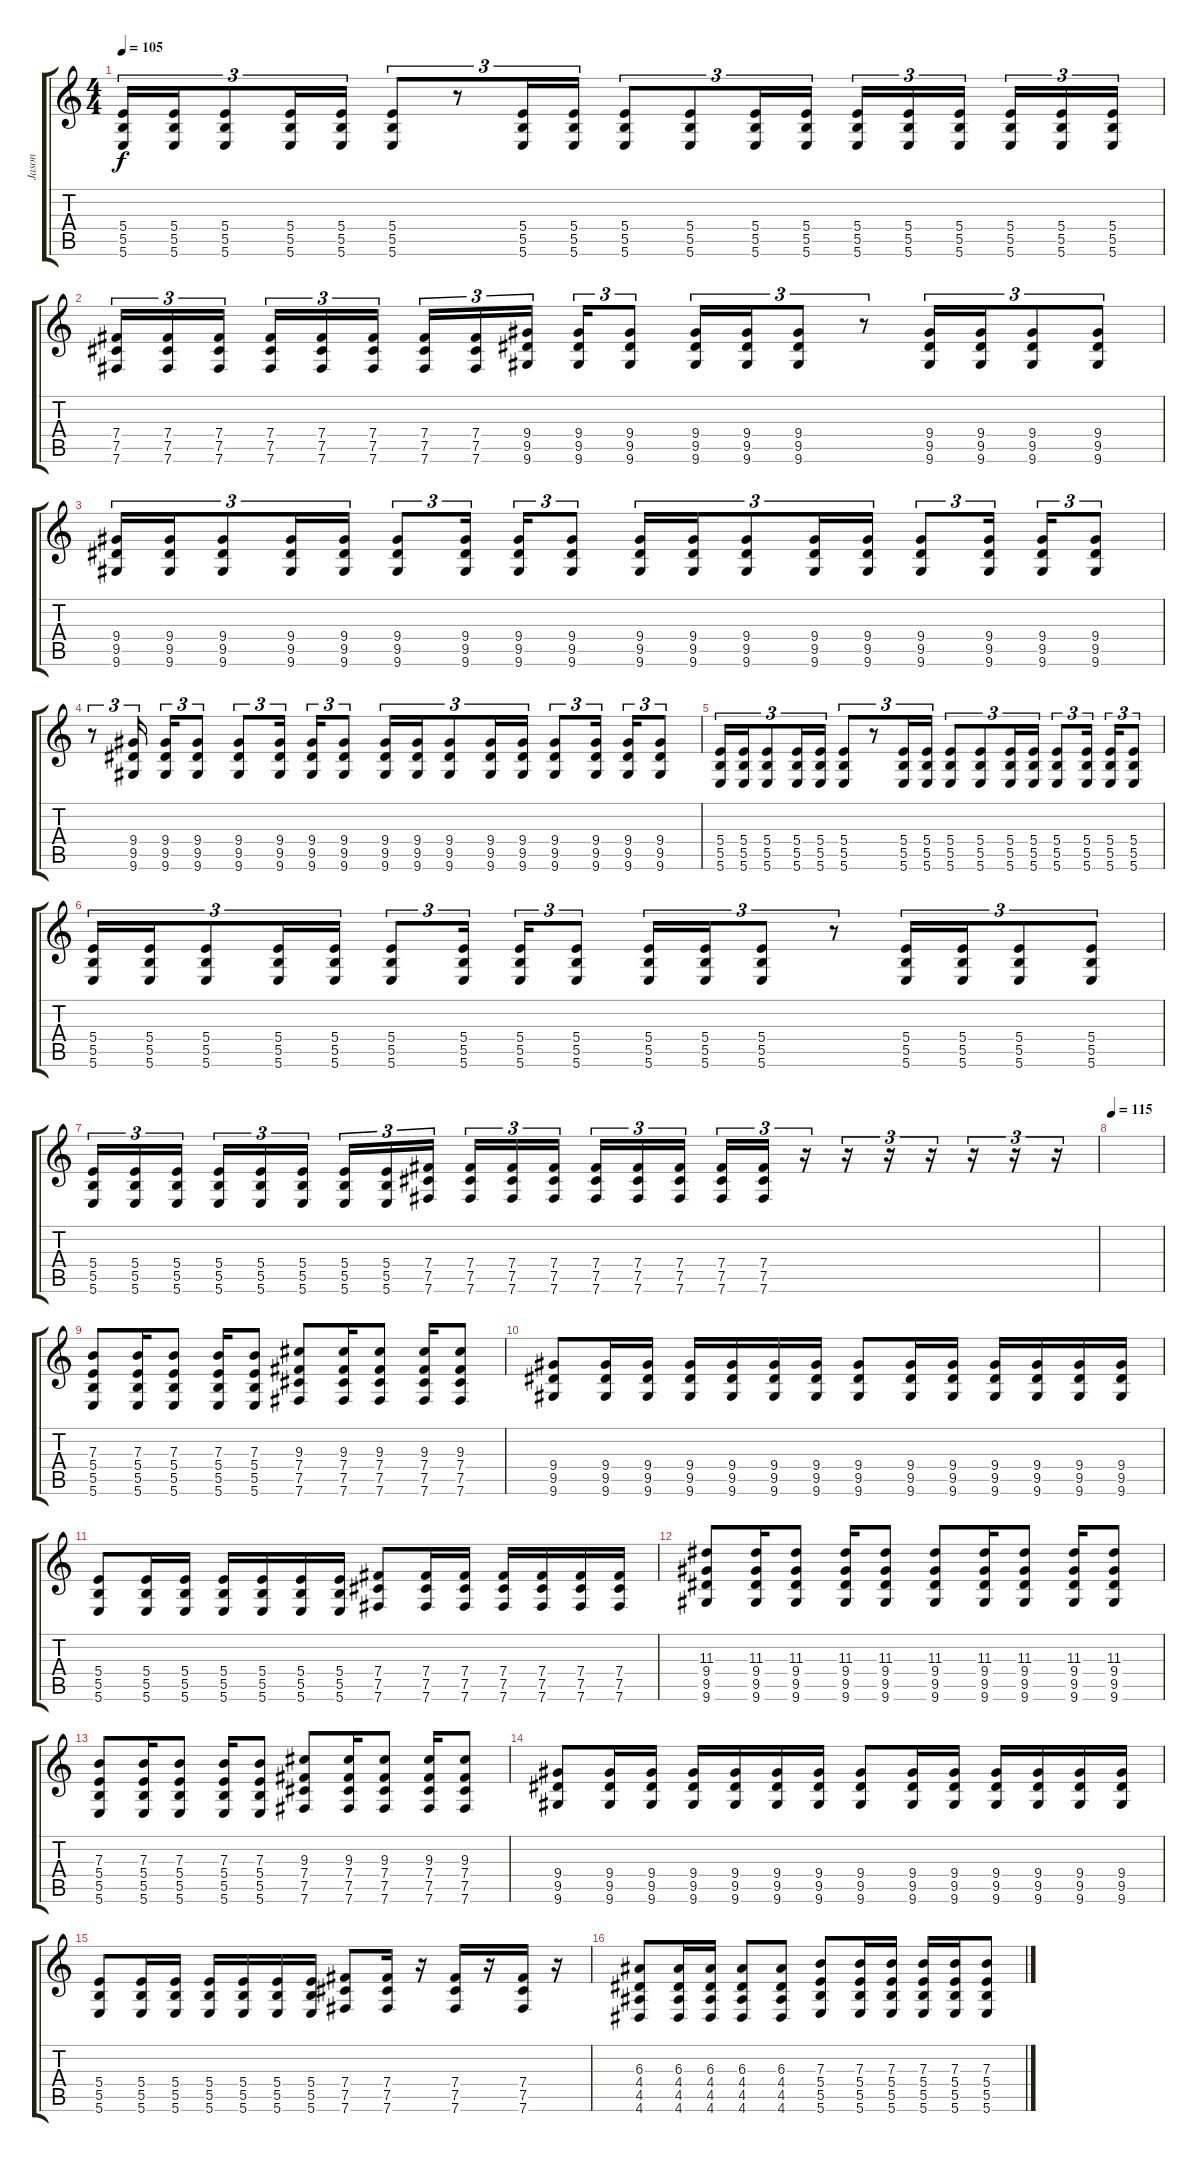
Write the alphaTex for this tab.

\track ("Jason" "Jason") {instrument distortionguitar}
\staff {score tabs}
\tuning (Db4 Ab3 E3 B2 Gb2 B1) {hide}
\ts (4 4)
\tempo 105
\clef g2
\ks c
(5.4 5.5 5.6).16{tu (3 2) dy f} (5.4 5.5 5.6).16{tu (3 2)} (5.4 5.5 5.6).8{tu (3 2)} (5.4 5.5 5.6).16{tu (3 2)} (5.4 5.5 5.6).16{tu (3 2)} (5.4 5.5 5.6).8{tu (3 2)} r.8{tu (3 2)} (5.4 5.5 5.6).16{tu (3 2)} (5.4 5.5 5.6).16{tu (3 2)} (5.4 5.5 5.6).8{tu (3 2)} (5.4 5.5 5.6).8{tu (3 2)} (5.4 5.5 5.6).16{tu (3 2)} (5.4 5.5 5.6).16{tu (3 2)} (5.4 5.5 5.6).16{tu (3 2)} (5.4 5.5 5.6).16{tu (3 2)} (5.4 5.5 5.6).16{tu (3 2) beam splitsecondary} (5.4 5.5 5.6).16{tu (3 2)} (5.4 5.5 5.6).16{tu (3 2)} (5.4 5.5 5.6).16{tu (3 2)} |
(7.4 7.5 7.6).16{tu (3 2)} (7.4 7.5 7.6).16{tu (3 2)} (7.4 7.5 7.6).16{tu (3 2) beam splitsecondary} (7.4 7.5 7.6).16{tu (3 2)} (7.4 7.5 7.6).16{tu (3 2)} (7.4 7.5 7.6).16{tu (3 2)} (7.4 7.5 7.6).16{tu (3 2)} (7.4 7.5 7.6).16{tu (3 2)} (9.4 9.5 9.6).16{tu (3 2) beam splitsecondary} (9.4 9.5 9.6).16{tu (3 2)} (9.4 9.5 9.6).8{tu (3 2)} (9.4 9.5 9.6).16{tu (3 2)} (9.4 9.5 9.6).16{tu (3 2)} (9.4 9.5 9.6).8{tu (3 2)} r.8{tu (3 2)} (9.4 9.5 9.6).16{tu (3 2)} (9.4 9.5 9.6).16{tu (3 2)} (9.4 9.5 9.6).8{tu (3 2)} (9.4 9.5 9.6).8{tu (3 2)} |
(9.4 9.5 9.6).16{tu (3 2)} (9.4 9.5 9.6).16{tu (3 2)} (9.4 9.5 9.6).8{tu (3 2)} (9.4 9.5 9.6).16{tu (3 2)} (9.4 9.5 9.6).16{tu (3 2)} (9.4 9.5 9.6).8{tu (3 2)} (9.4 9.5 9.6).16{tu (3 2) beam splitsecondary} (9.4 9.5 9.6).16{tu (3 2)} (9.4 9.5 9.6).8{tu (3 2)} (9.4 9.5 9.6).16{tu (3 2)} (9.4 9.5 9.6).16{tu (3 2)} (9.4 9.5 9.6).8{tu (3 2)} (9.4 9.5 9.6).16{tu (3 2)} (9.4 9.5 9.6).16{tu (3 2)} (9.4 9.5 9.6).8{tu (3 2)} (9.4 9.5 9.6).16{tu (3 2) beam splitsecondary} (9.4 9.5 9.6).16{tu (3 2)} (9.4 9.5 9.6).8{tu (3 2)} |
r.8{tu (3 2)} (9.4 9.5 9.6).16{tu (3 2) beam splitsecondary} (9.4 9.5 9.6).16{tu (3 2)} (9.4 9.5 9.6).8{tu (3 2)} (9.4 9.5 9.6).8{tu (3 2)} (9.4 9.5 9.6).16{tu (3 2) beam splitsecondary} (9.4 9.5 9.6).16{tu (3 2)} (9.4 9.5 9.6).8{tu (3 2)} (9.4 9.5 9.6).16{tu (3 2)} (9.4 9.5 9.6).16{tu (3 2)} (9.4 9.5 9.6).8{tu (3 2)} (9.4 9.5 9.6).16{tu (3 2)} (9.4 9.5 9.6).16{tu (3 2)} (9.4 9.5 9.6).8{tu (3 2)} (9.4 9.5 9.6).16{tu (3 2) beam splitsecondary} (9.4 9.5 9.6).16{tu (3 2)} (9.4 9.5 9.6).8{tu (3 2)} |
(5.4 5.5 5.6).16{tu (3 2)} (5.4 5.5 5.6).16{tu (3 2)} (5.4 5.5 5.6).8{tu (3 2)} (5.4 5.5 5.6).16{tu (3 2)} (5.4 5.5 5.6).16{tu (3 2)} (5.4 5.5 5.6).8{tu (3 2)} r.8{tu (3 2)} (5.4 5.5 5.6).16{tu (3 2)} (5.4 5.5 5.6).16{tu (3 2)} (5.4 5.5 5.6).8{tu (3 2)} (5.4 5.5 5.6).8{tu (3 2)} (5.4 5.5 5.6).16{tu (3 2)} (5.4 5.5 5.6).16{tu (3 2)} (5.4 5.5 5.6).8{tu (3 2)} (5.4 5.5 5.6).16{tu (3 2) beam splitsecondary} (5.4 5.5 5.6).16{tu (3 2)} (5.4 5.5 5.6).8{tu (3 2)} |
(5.4 5.5 5.6).16{tu (3 2)} (5.4 5.5 5.6).16{tu (3 2)} (5.4 5.5 5.6).8{tu (3 2)} (5.4 5.5 5.6).16{tu (3 2)} (5.4 5.5 5.6).16{tu (3 2)} (5.4 5.5 5.6).8{tu (3 2)} (5.4 5.5 5.6).16{tu (3 2) beam splitsecondary} (5.4 5.5 5.6).16{tu (3 2)} (5.4 5.5 5.6).8{tu (3 2)} (5.4 5.5 5.6).16{tu (3 2)} (5.4 5.5 5.6).16{tu (3 2)} (5.4 5.5 5.6).8{tu (3 2)} r.8{tu (3 2)} (5.4 5.5 5.6).16{tu (3 2)} (5.4 5.5 5.6).16{tu (3 2)} (5.4 5.5 5.6).8{tu (3 2)} (5.4 5.5 5.6).8{tu (3 2)} |
(5.4 5.5 5.6).16{tu (3 2)} (5.4 5.5 5.6).16{tu (3 2)} (5.4 5.5 5.6).16{tu (3 2) beam splitsecondary} (5.4 5.5 5.6).16{tu (3 2)} (5.4 5.5 5.6).16{tu (3 2)} (5.4 5.5 5.6).16{tu (3 2)} (5.4 5.5 5.6).16{tu (3 2)} (5.4 5.5 5.6).16{tu (3 2)} (7.4 7.5 7.6).16{tu (3 2) beam splitsecondary} (7.4 7.5 7.6).16{tu (3 2)} (7.4 7.5 7.6).16{tu (3 2)} (7.4 7.5 7.6).16{tu (3 2)} (7.4 7.5 7.6).16{tu (3 2)} (7.4 7.5 7.6).16{tu (3 2)} (7.4 7.5 7.6).16{tu (3 2) beam splitsecondary} (7.4 7.5 7.6).16{tu (3 2)} (7.4 7.5 7.6).16{tu (3 2)} r.16{tu (3 2)} r.16{tu (3 2)} r.16{tu (3 2)} r.16{tu (3 2)} r.16{tu (3 2)} r.16{tu (3 2)} r.16{tu (3 2)} |
\tempo 115
|
(7.3 5.4 5.5 5.6).8 (7.3 5.4 5.5 5.6).16 (7.3 5.4 5.5 5.6).8 (7.3 5.4 5.5 5.6).16 (7.3 5.4 5.5 5.6).8 (9.3 7.4 7.5 7.6).8 (9.3 7.4 7.5 7.6).16 (9.3 7.4 7.5 7.6).8 (9.3 7.4 7.5 7.6).16 (9.3 7.4 7.5 7.6).8 |
(9.4 9.5 9.6).8 (9.4 9.5 9.6).16 (9.4 9.5 9.6).16 (9.4 9.5 9.6).16 (9.4 9.5 9.6).16 (9.4 9.5 9.6).16 (9.4 9.5 9.6).16 (9.4 9.5 9.6).8 (9.4 9.5 9.6).16 (9.4 9.5 9.6).16 (9.4 9.5 9.6).16 (9.4 9.5 9.6).16 (9.4 9.5 9.6).16 (9.4 9.5 9.6).16 |
(5.4 5.5 5.6).8 (5.4 5.5 5.6).16 (5.4 5.5 5.6).16 (5.4 5.5 5.6).16 (5.4 5.5 5.6).16 (5.4 5.5 5.6).16 (5.4 5.5 5.6).16 (7.4 7.5 7.6).8 (7.4 7.5 7.6).16 (7.4 7.5 7.6).16 (7.4 7.5 7.6).16 (7.4 7.5 7.6).16 (7.4 7.5 7.6).16 (7.4 7.5 7.6).16 |
(11.3 9.4 9.5 9.6).8 (11.3 9.4 9.5 9.6).16 (11.3 9.4 9.5 9.6).8 (11.3 9.4 9.5 9.6).16 (11.3 9.4 9.5 9.6).8 (11.3 9.4 9.5 9.6).8 (11.3 9.4 9.5 9.6).16 (11.3 9.4 9.5 9.6).8 (11.3 9.4 9.5 9.6).16 (11.3 9.4 9.5 9.6).8 |
(7.3 5.4 5.5 5.6).8 (7.3 5.4 5.5 5.6).16 (7.3 5.4 5.5 5.6).8 (7.3 5.4 5.5 5.6).16 (7.3 5.4 5.5 5.6).8 (9.3 7.4 7.5 7.6).8 (9.3 7.4 7.5 7.6).16 (9.3 7.4 7.5 7.6).8 (9.3 7.4 7.5 7.6).16 (9.3 7.4 7.5 7.6).8 |
(9.4 9.5 9.6).8 (9.4 9.5 9.6).16 (9.4 9.5 9.6).16 (9.4 9.5 9.6).16 (9.4 9.5 9.6).16 (9.4 9.5 9.6).16 (9.4 9.5 9.6).16 (9.4 9.5 9.6).8 (9.4 9.5 9.6).16 (9.4 9.5 9.6).16 (9.4 9.5 9.6).16 (9.4 9.5 9.6).16 (9.4 9.5 9.6).16 (9.4 9.5 9.6).16 |
(5.4 5.5 5.6).8 (5.4 5.5 5.6).16 (5.4 5.5 5.6).16 (5.4 5.5 5.6).16 (5.4 5.5 5.6).16 (5.4 5.5 5.6).16 (5.4 5.5 5.6).16 (7.4 7.5 7.6).8 (7.4 7.5 7.6).16 r.16 (7.4 7.5 7.6).16 r.16 (7.4 7.5 7.6).16 r.16 |
(6.3 4.4 4.5 4.6).8 (6.3 4.4 4.5 4.6).16 (6.3 4.4 4.5 4.6).16 (6.3 4.4 4.5 4.6).8 (6.3 4.4 4.5 4.6).8 (7.3 5.4 5.5 5.6).8 (7.3 5.4 5.5 5.6).16 (7.3 5.4 5.5 5.6).16 (7.3 5.4 5.5 5.6).16 (7.3 5.4 5.5 5.6).16 (7.3 5.4 5.5 5.6).8
